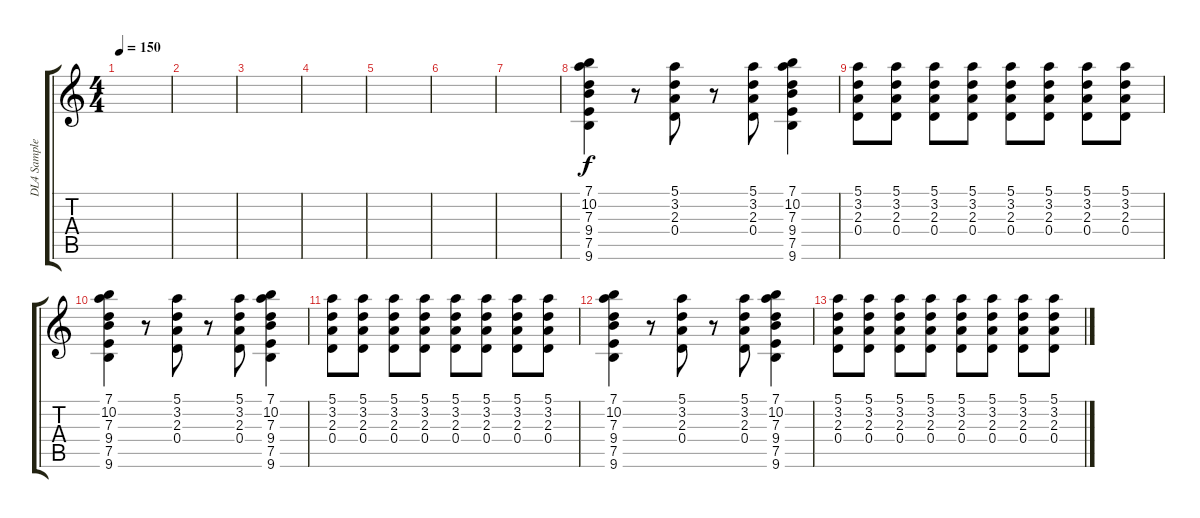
\track ("DL4 Samples" "DL4 Sample") {instrument electricguitarjazz}
\staff {score tabs}
\tuning (E4 B3 G3 D3 A2 D2) {hide}
\ts (4 4)
\tempo 150
\clef g2
\ks c
|
|
|
|
|
|
|
(7.1 10.2 7.3 9.4 7.5 9.6).4 r.8 (5.1 3.2 2.3 0.4).8 r.8 (5.1 3.2 2.3 0.4).8 (7.1 10.2 7.3 9.4 7.5 9.6).4 |
(5.1 3.2 2.3 0.4).8 (5.1 3.2 2.3 0.4).8 (5.1 3.2 2.3 0.4).8 (5.1 3.2 2.3 0.4).8 (5.1 3.2 2.3 0.4).8 (5.1 3.2 2.3 0.4).8 (5.1 3.2 2.3 0.4).8 (5.1 3.2 2.3 0.4).8 |
(7.1 10.2 7.3 9.4 7.5 9.6).4 r.8 (5.1 3.2 2.3 0.4).8 r.8 (5.1 3.2 2.3 0.4).8 (7.1 10.2 7.3 9.4 7.5 9.6).4 |
(5.1 3.2 2.3 0.4).8 (5.1 3.2 2.3 0.4).8 (5.1 3.2 2.3 0.4).8 (5.1 3.2 2.3 0.4).8 (5.1 3.2 2.3 0.4).8 (5.1 3.2 2.3 0.4).8 (5.1 3.2 2.3 0.4).8 (5.1 3.2 2.3 0.4).8 |
(7.1 10.2 7.3 9.4 7.5 9.6).4 r.8 (5.1 3.2 2.3 0.4).8 r.8 (5.1 3.2 2.3 0.4).8 (7.1 10.2 7.3 9.4 7.5 9.6).4 |
(5.1 3.2 2.3 0.4).8 (5.1 3.2 2.3 0.4).8 (5.1 3.2 2.3 0.4).8 (5.1 3.2 2.3 0.4).8 (5.1 3.2 2.3 0.4).8 (5.1 3.2 2.3 0.4).8 (5.1 3.2 2.3 0.4).8 (5.1 3.2 2.3 0.4).8
